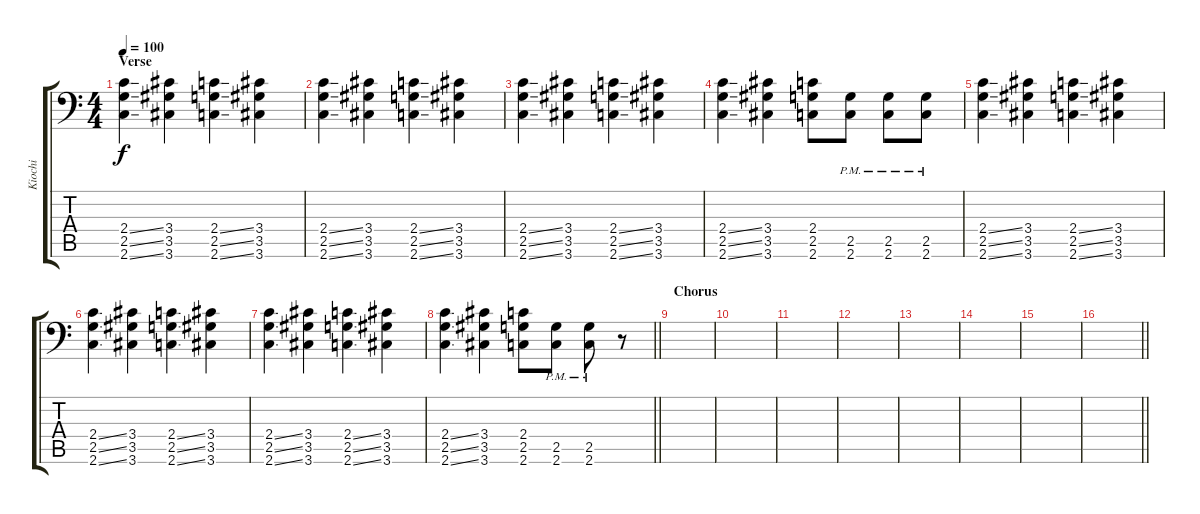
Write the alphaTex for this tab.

\track ("Kiochi " "Kiochi ") {instrument distortionguitar}
\staff {score tabs}
\tuning (C4 G3 Eb3 Bb2 F2 Bb1) {hide}
\ts (4 4)
\section ("" "Verse ")
\tempo 100
\clef f4
\ks c
(2.4{ss} 2.5{ss} 2.6{ss}).4{dy f} (3.4 3.5 3.6).4 (2.4{ss} 2.5{ss} 2.6{ss}).4 (3.4 3.5 3.6).4 |
(2.4{ss} 2.5{ss} 2.6{ss}).4 (3.4 3.5 3.6).4 (2.4{ss} 2.5{ss} 2.6{ss}).4 (3.4 3.5 3.6).4 |
(2.4{ss} 2.5{ss} 2.6{ss}).4 (3.4 3.5 3.6).4 (2.4{ss} 2.5{ss} 2.6{ss}).4 (3.4 3.5 3.6).4 |
(2.4{ss} 2.5{ss} 2.6{ss}).4 (3.4 3.5 3.6).4 (2.4 2.5 2.6).8 (2.5{pm} 2.6{pm}).8 (2.5{pm} 2.6{pm}).8 (2.5{pm} 2.6{pm}).8 |
(2.4{ss} 2.5{ss} 2.6{ss}).4 (3.4 3.5 3.6).4 (2.4{ss} 2.5{ss} 2.6{ss}).4 (3.4 3.5 3.6).4 |
(2.4{ss} 2.5{ss} 2.6{ss}).4 (3.4 3.5 3.6).4 (2.4{ss} 2.5{ss} 2.6{ss}).4 (3.4 3.5 3.6).4 |
(2.4{ss} 2.5{ss} 2.6{ss}).4 (3.4 3.5 3.6).4 (2.4{ss} 2.5{ss} 2.6{ss}).4 (3.4 3.5 3.6).4 |
\barLineRight lightlight
(2.4{ss} 2.5{ss} 2.6{ss}).4 (3.4 3.5 3.6).4 (2.4 2.5 2.6).8 (2.5{pm} 2.6{pm}).8 (2.5{pm} 2.6{pm}).8 r.8 |
\section ("" "Chorus")
|
|
|
|
|
|
|
\barLineRight lightlight
